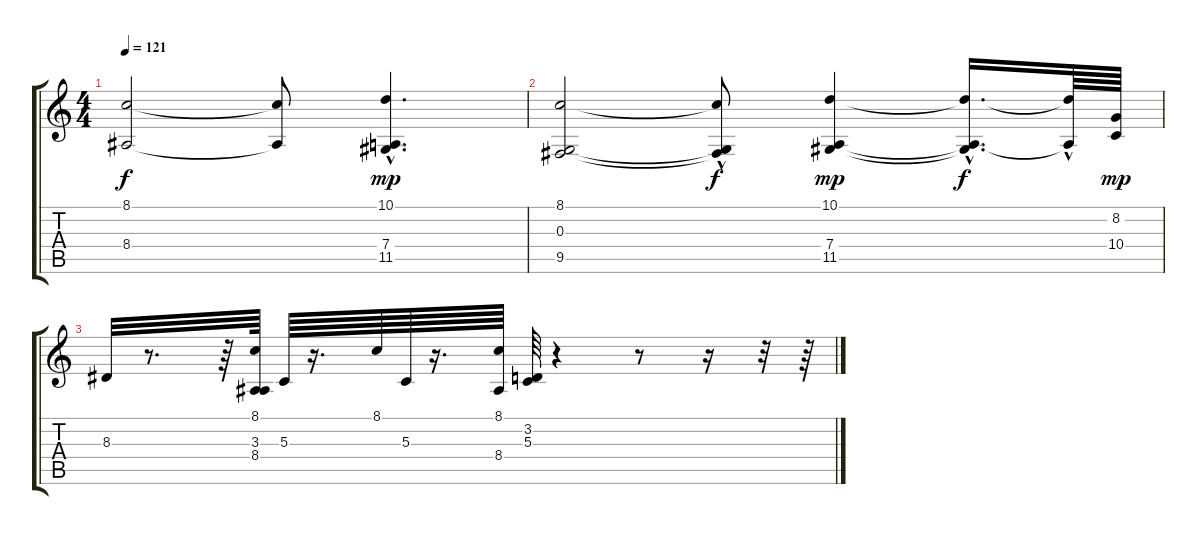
\track "" {instrument pad1newage}
\staff {score tabs}
\tuning (E4 B3 G3 D3 A2 E2) {hide}
\ts (4 4)
\tempo 121
\clef g2
\ks c
(8.1{t} 8.4{t}).2{dy f} (8.1{t} 8.4{t}).8 (10.1{hac} 7.4 11.5).4{d dy mp} |
(8.1 0.3 9.5).2 (8.1{t} 0.3{hac t} 9.5{t}).8{dy f} (10.1 7.4 11.5).4{dy mp} (10.1{hac t} 7.4{hac t} 11.5{t}).16{d dy f} (10.1{hac t} 7.4{t}).64 (8.2 10.4).64{dy mp} |
8.3.32 r.8{d} r.64 (8.1 3.3 8.4).64 5.3.64 r.16{d} 8.1.64 5.3.64 r.16{d} (8.1 8.4).64 (3.2 5.3).64 r.4 r.8 r.16 r.32 r.64
